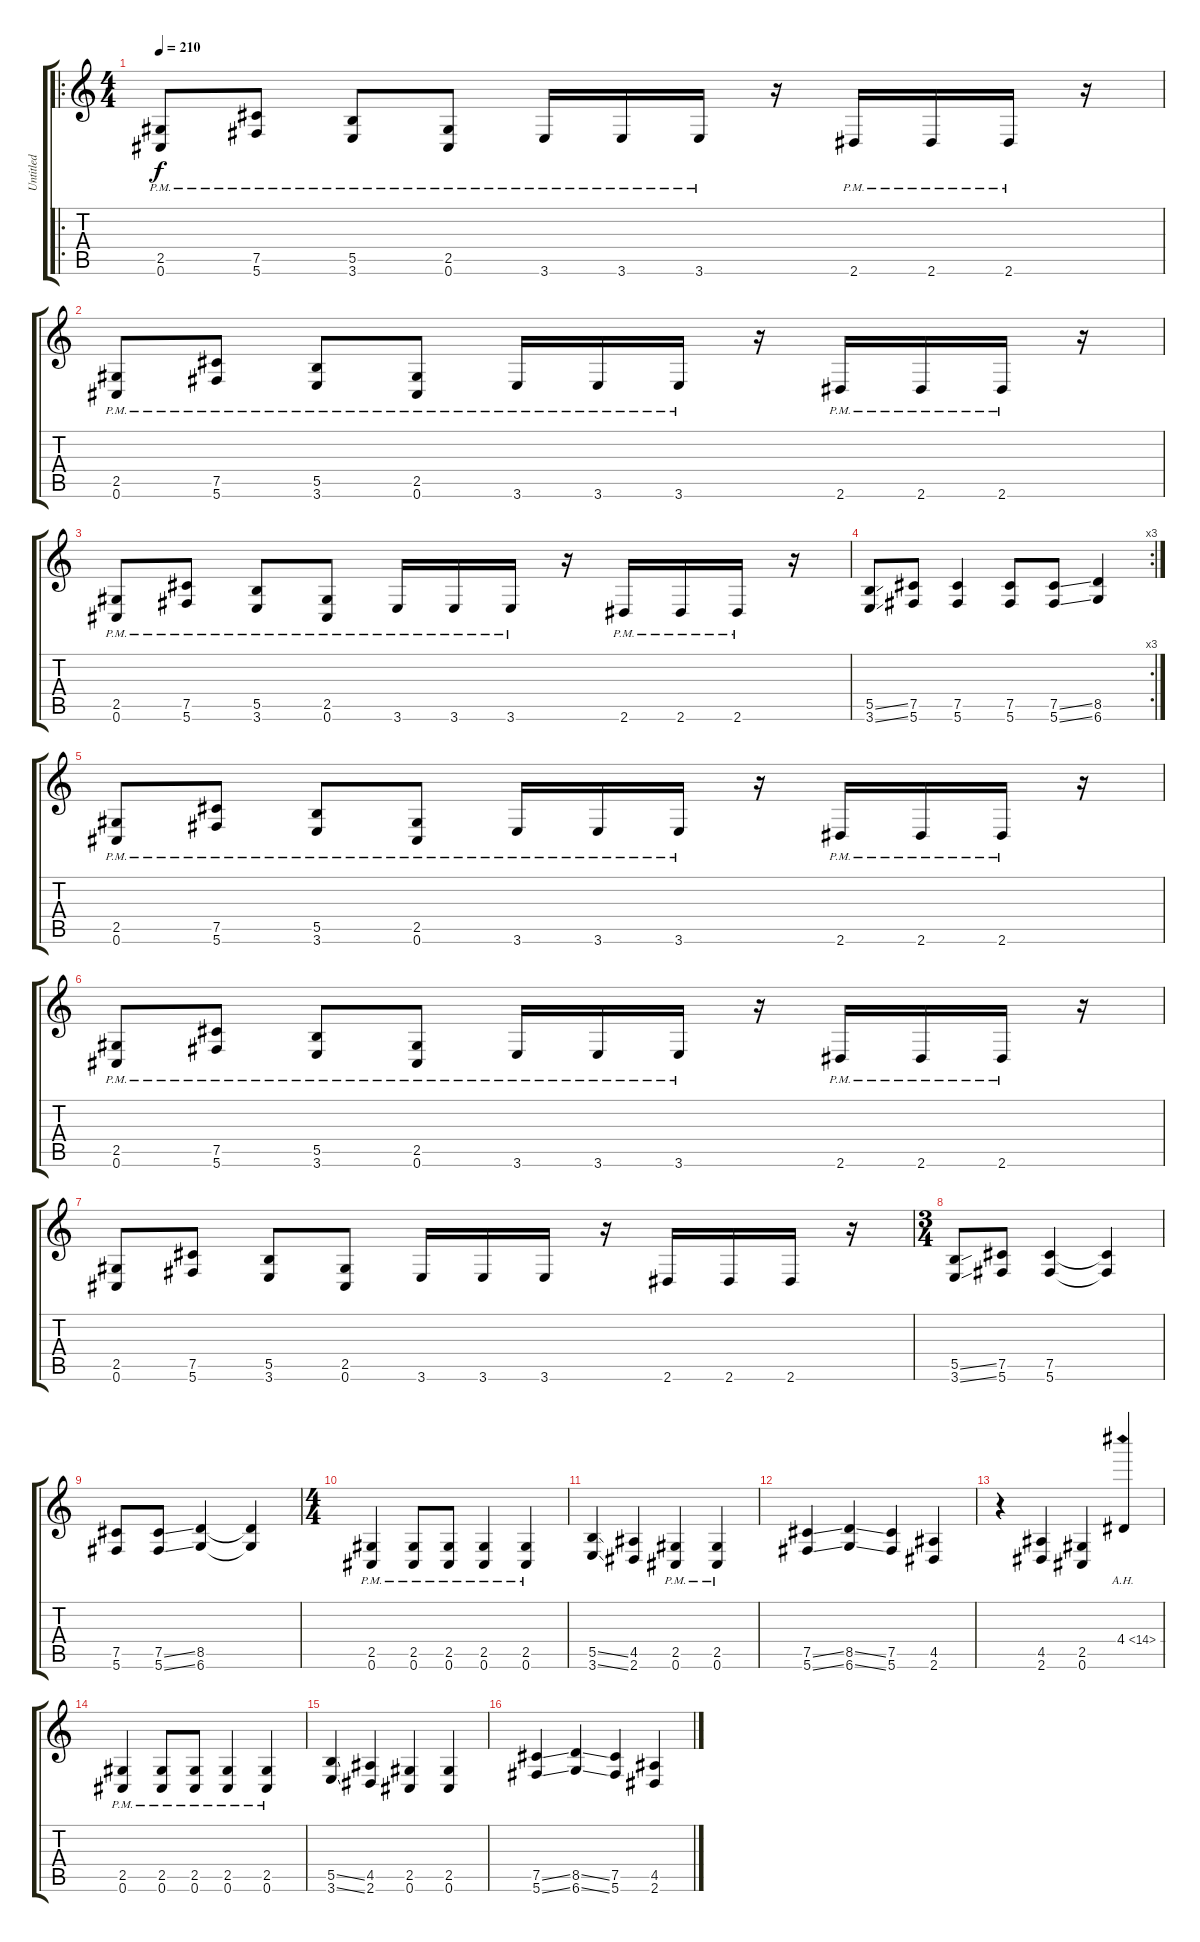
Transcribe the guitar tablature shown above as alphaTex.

\track ("Untitled" "Untitled") {instrument distortionguitar}
\staff {score tabs}
\tuning (Db4 Ab3 E3 B2 Gb2 Db2) {hide}
\ro
\ts (4 4)
\tempo 210
\clef g2
\ks c
(2.5{pm} 0.6{pm}).8{dy f} (7.5{pm} 5.6{pm}).8 (5.5{pm} 3.6{pm}).8 (2.5{pm} 0.6{pm}).8 3.6{pm}.16 3.6{pm}.16 3.6{pm}.16 r.16 2.6{pm}.16 2.6{pm}.16 2.6{pm}.16 r.16 |
(2.5{pm} 0.6{pm}).8 (7.5{pm} 5.6{pm}).8 (5.5{pm} 3.6{pm}).8 (2.5{pm} 0.6{pm}).8 3.6{pm}.16 3.6{pm}.16 3.6{pm}.16 r.16 2.6{pm}.16 2.6{pm}.16 2.6{pm}.16 r.16 |
(2.5{pm} 0.6{pm}).8 (7.5{pm} 5.6{pm}).8 (5.5{pm} 3.6{pm}).8 (2.5{pm} 0.6{pm}).8 3.6{pm}.16 3.6{pm}.16 3.6{pm}.16 r.16 2.6{pm}.16 2.6{pm}.16 2.6{pm}.16 r.16 |
\rc 3
(5.5{ss} 3.6{ss}).8 (7.5 5.6).8 (7.5 5.6).4 (7.5 5.6).8 (7.5{ss} 5.6{ss}).8 (8.5 6.6).4 |
(2.5{pm} 0.6{pm}).8 (7.5{pm} 5.6{pm}).8 (5.5{pm} 3.6{pm}).8 (2.5{pm} 0.6{pm}).8 3.6{pm}.16 3.6{pm}.16 3.6{pm}.16 r.16 2.6{pm}.16 2.6{pm}.16 2.6{pm}.16 r.16 |
(2.5{pm} 0.6{pm}).8 (7.5{pm} 5.6{pm}).8 (5.5{pm} 3.6{pm}).8 (2.5{pm} 0.6{pm}).8 3.6{pm}.16 3.6{pm}.16 3.6{pm}.16 r.16 2.6{pm}.16 2.6{pm}.16 2.6{pm}.16 r.16 |
(2.5 0.6).8 (7.5 5.6).8 (5.5 3.6).8 (2.5 0.6).8 3.6.16 3.6.16 3.6.16 r.16 2.6.16 2.6.16 2.6.16 r.16 |
\ts (3 4)
(5.5{ss} 3.6{ss}).8 (7.5 5.6).8 (7.5 5.6).4 (7.5{t} 5.6{t}).4 |
(7.5 5.6).8 (7.5{ss} 5.6{ss}).8 (8.5 6.6).4 (8.5{t} 6.6{t}).4 |
\ts (4 4)
(2.5{pm} 0.6{pm}).4 (2.5{pm} 0.6{pm}).8 (2.5{pm} 0.6{pm}).8 (2.5{pm} 0.6{pm}).4 (2.5{pm} 0.6{pm}).4 |
(5.5{ss} 3.6{ss}).4 (4.5 2.6).4 (2.5{pm} 0.6{pm}).4 (2.5{pm} 0.6{pm}).4 |
(7.5{ss} 5.6{ss}).4 (8.5{ss} 6.6{ss}).4 (7.5 5.6).4 (4.5 2.6).4 |
r.4 (4.5 2.6).4 (2.5 0.6).4 4.4{ah 10}.4 |
(2.5{pm} 0.6{pm}).4 (2.5{pm} 0.6{pm}).8 (2.5{pm} 0.6{pm}).8 (2.5{pm} 0.6{pm}).4 (2.5{pm} 0.6{pm}).4 |
(5.5{ss} 3.6{ss}).4 (4.5 2.6).4 (2.5 0.6).4 (2.5 0.6).4 |
(7.5{ss} 5.6{ss}).4 (8.5{ss} 6.6{ss}).4 (7.5 5.6).4 (4.5 2.6).4
